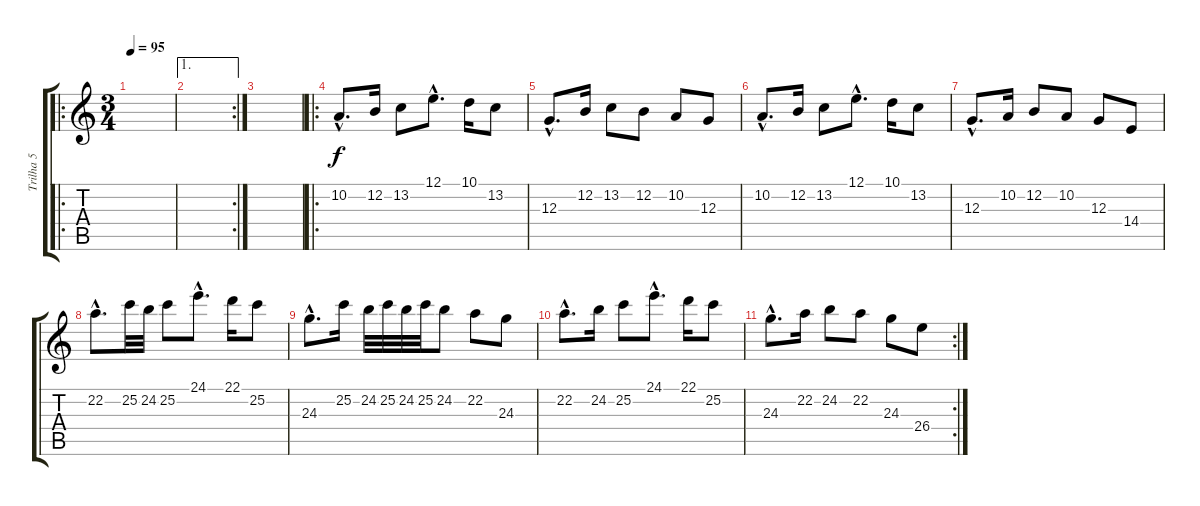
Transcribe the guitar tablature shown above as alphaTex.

\track ("Trilha 5" "Trilha 5") {instrument flute}
\staff {score tabs}
\tuning (E4 B3 G3 D3 A2 E2) {hide}
\ro
\ts (3 4)
\tempo 95
\clef g2
\ks c
|
\ae 1
\rc 2
|
|
\ro
10.2{hac}.8{d} 12.2.16 13.2.8 12.1{hac}.8{d} 10.1.16 13.2.8 |
12.3{hac}.8{d} 12.2.16 13.2.8 12.2.8 10.2.8 12.3.8 |
10.2{hac}.8{d} 12.2.16 13.2.8 12.1{hac}.8{d} 10.1.16 13.2.8 |
12.3{hac}.8{d} 10.2.16 12.2.8 10.2.8 12.3.8 14.4.8 |
22.2{hac}.8{d} 25.2.32 24.2.32 25.2.8 24.1{hac}.8{d} 22.1.16 25.2.8 |
24.3{hac}.8{d} 25.2.16 24.2.32 25.2.32 24.2.32 25.2.32 24.2.8 22.2.8 24.3.8 |
22.2{hac}.8{d} 24.2.16 25.2.8 24.1{hac}.8{d} 22.1.16 25.2.8 |
\rc 2
24.3{hac}.8{d} 22.2.16 24.2.8 22.2.8 24.3.8 26.4.8
